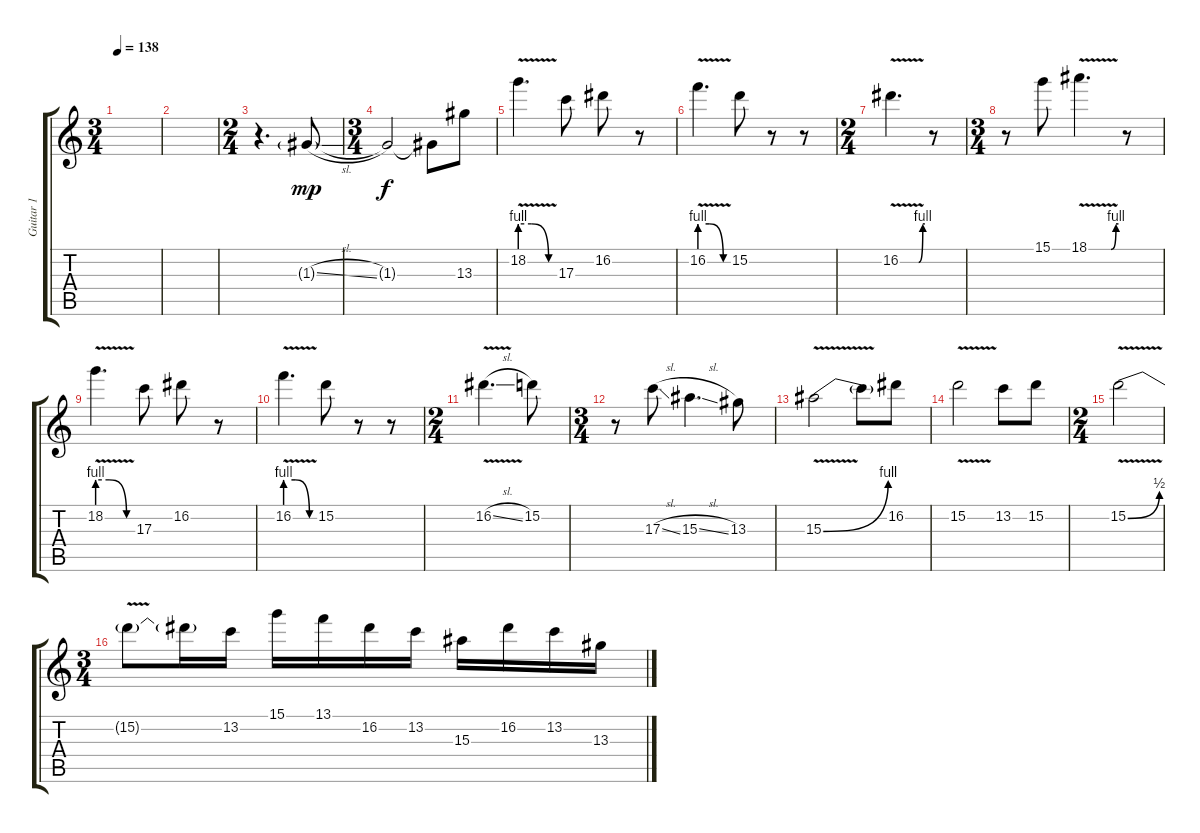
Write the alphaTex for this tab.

\track ("Guitar 1" "Guitar 1") {instrument overdrivenguitar}
\staff {score tabs}
\tuning (E4 B3 G3 D3 A2 E2) {hide}
\ts (3 4)
\tempo 138
\clef g2
\ks c
|
|
\ts (2 4)
r.4{d} 1.3{sl g}.8{dy mp} |
\ts (3 4)
1.3{t}.2{dy f} 1.3{t}.8 13.3.8 |
18.2{be (custom 0 4 20 4 50 0 60 0) v}.4{d} 17.3.8 16.2.8 r.8 |
16.2{be (custom 0 4 20 4 50 0 60 0) v}.4{d} 15.2.8 r.8 r.8 |
\ts (2 4)
16.2{be (custom 0 0 45 0 55 4 60 4) v}.4{d} r.8 |
\ts (3 4)
r.8 15.1.8 18.1{be (custom 0 0 45 0 55 4 60 4) v}.4{d} r.8 |
18.2{be (custom 0 4 20 4 50 0 60 0) v}.4{d} 17.3.8 16.2.8 r.8 |
16.2{be (custom 0 4 20 4 50 0 60 0) v}.4{d} 15.2.8 r.8 r.8 |
\ts (2 4)
16.2{v sl}.4{d} 15.2.8 |
\ts (3 4)
r.8 17.3{sl}.8 15.3{sl}.4{d} 13.3.8 |
15.3{be (bend 0 0 60 4) v}.2{volume 15} 15.3{t}.8 16.2.8 |
15.2{v}.2 13.2.8 15.2.8 |
\ts (2 4)
15.2{be (bend 0 0 60 2) v}.2 |
\ts (3 4)
15.2{t}.8 15.2{t}.16 13.2.16 15.1.16 13.1.16 16.2.16 13.2.16 15.3.16 16.2.16 13.2.16 13.3.16
